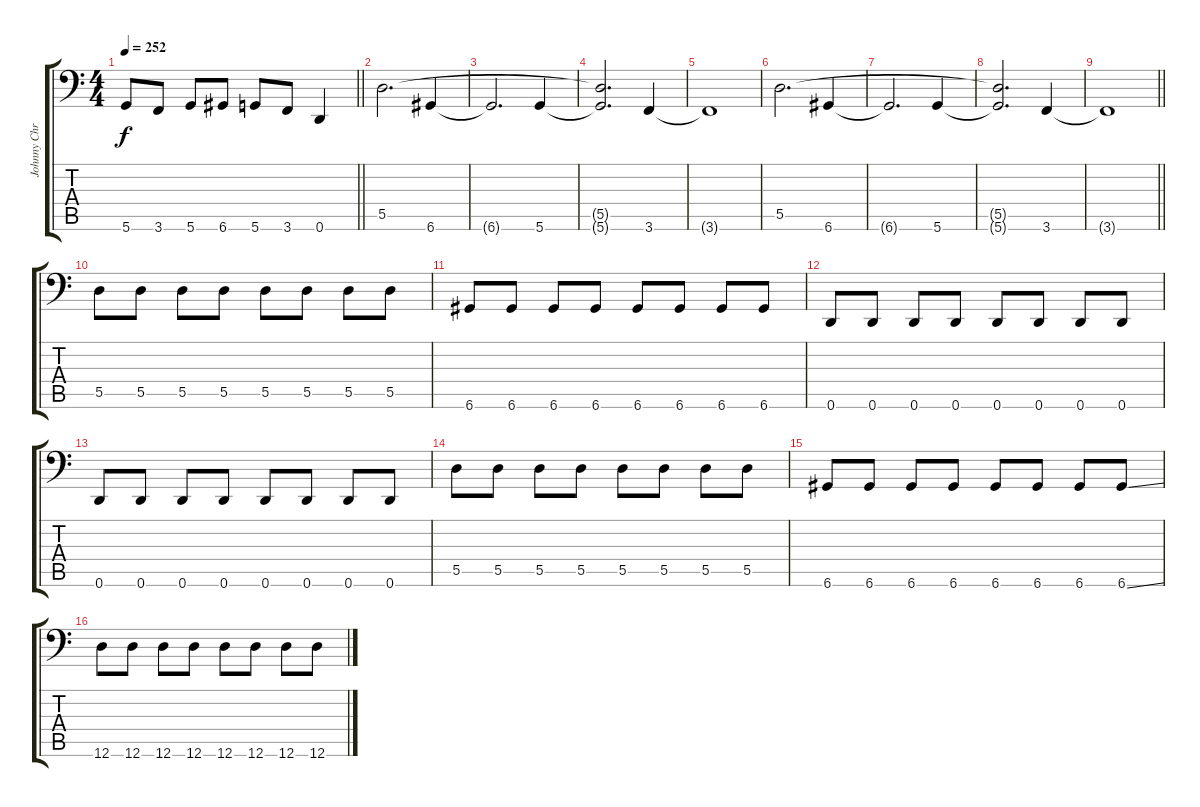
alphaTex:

\track ("Johnny Christ" "Johnny Chr") {instrument electricbasspick}
\staff {score tabs}
\tuning (E3 B2 G2 D2 A1 D1) {hide}
\ts (4 4)
\tempo 252
\clef f4
\barLineRight lightlight
\ks c
5.6.8{dy f} 3.6.8 5.6.8 6.6.8 5.6.8 3.6.8 0.6.4 |
5.5.2{d} 6.6.4 |
6.6{t}.2{d} 5.6.4 |
(5.5{t} 5.6{t}).2{d} 3.6.4 |
3.6{t}.1 |
5.5.2{d} 6.6.4 |
6.6{t}.2{d} 5.6.4 |
(5.5{t} 5.6{t}).2{d} 3.6.4 |
\barLineRight lightlight
3.6{t}.1 |
5.5.8 5.5.8 5.5.8 5.5.8 5.5.8 5.5.8 5.5.8 5.5.8 |
6.6.8 6.6.8 6.6.8 6.6.8 6.6.8 6.6.8 6.6.8 6.6.8 |
0.6.8 0.6.8 0.6.8 0.6.8 0.6.8 0.6.8 0.6.8 0.6.8 |
0.6.8 0.6.8 0.6.8 0.6.8 0.6.8 0.6.8 0.6.8 0.6.8 |
5.5.8 5.5.8 5.5.8 5.5.8 5.5.8 5.5.8 5.5.8 5.5.8 |
6.6.8 6.6.8 6.6.8 6.6.8 6.6.8 6.6.8 6.6.8 6.6{ss}.8 |
12.6.8 12.6.8 12.6.8 12.6.8 12.6.8 12.6.8 12.6.8 12.6.8
